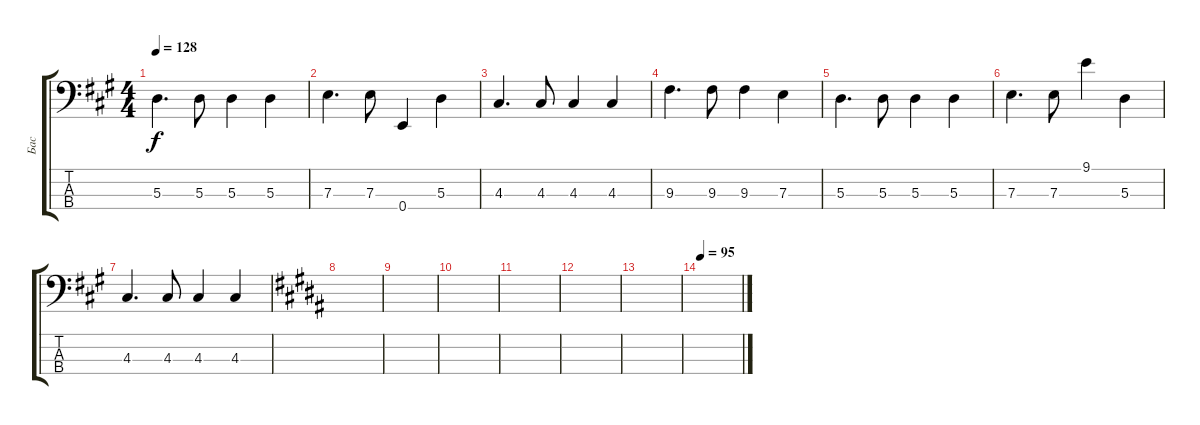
\track ("Бас" "Бас") {instrument electricbassfinger}
\staff {score tabs}
\tuning (G2 D2 A1 E1) {hide}
\ts (4 4)
\tempo 128
\clef f4
\ks f#minor
5.3.4{d dy f} 5.3.8 5.3.4 5.3.4 |
7.3.4{d} 7.3.8 0.4.4 5.3.4 |
4.3.4{d} 4.3.8 4.3.4 4.3.4 |
9.3.4{d} 9.3.8 9.3.4 7.3.4 |
5.3.4{d} 5.3.8 5.3.4 5.3.4 |
7.3.4{d} 7.3.8 9.1.4 5.3.4 |
4.3.4{d} 4.3.8 4.3.4 4.3.4 |
\ks g#minor
|
|
|
|
|
|
\tempo 95
